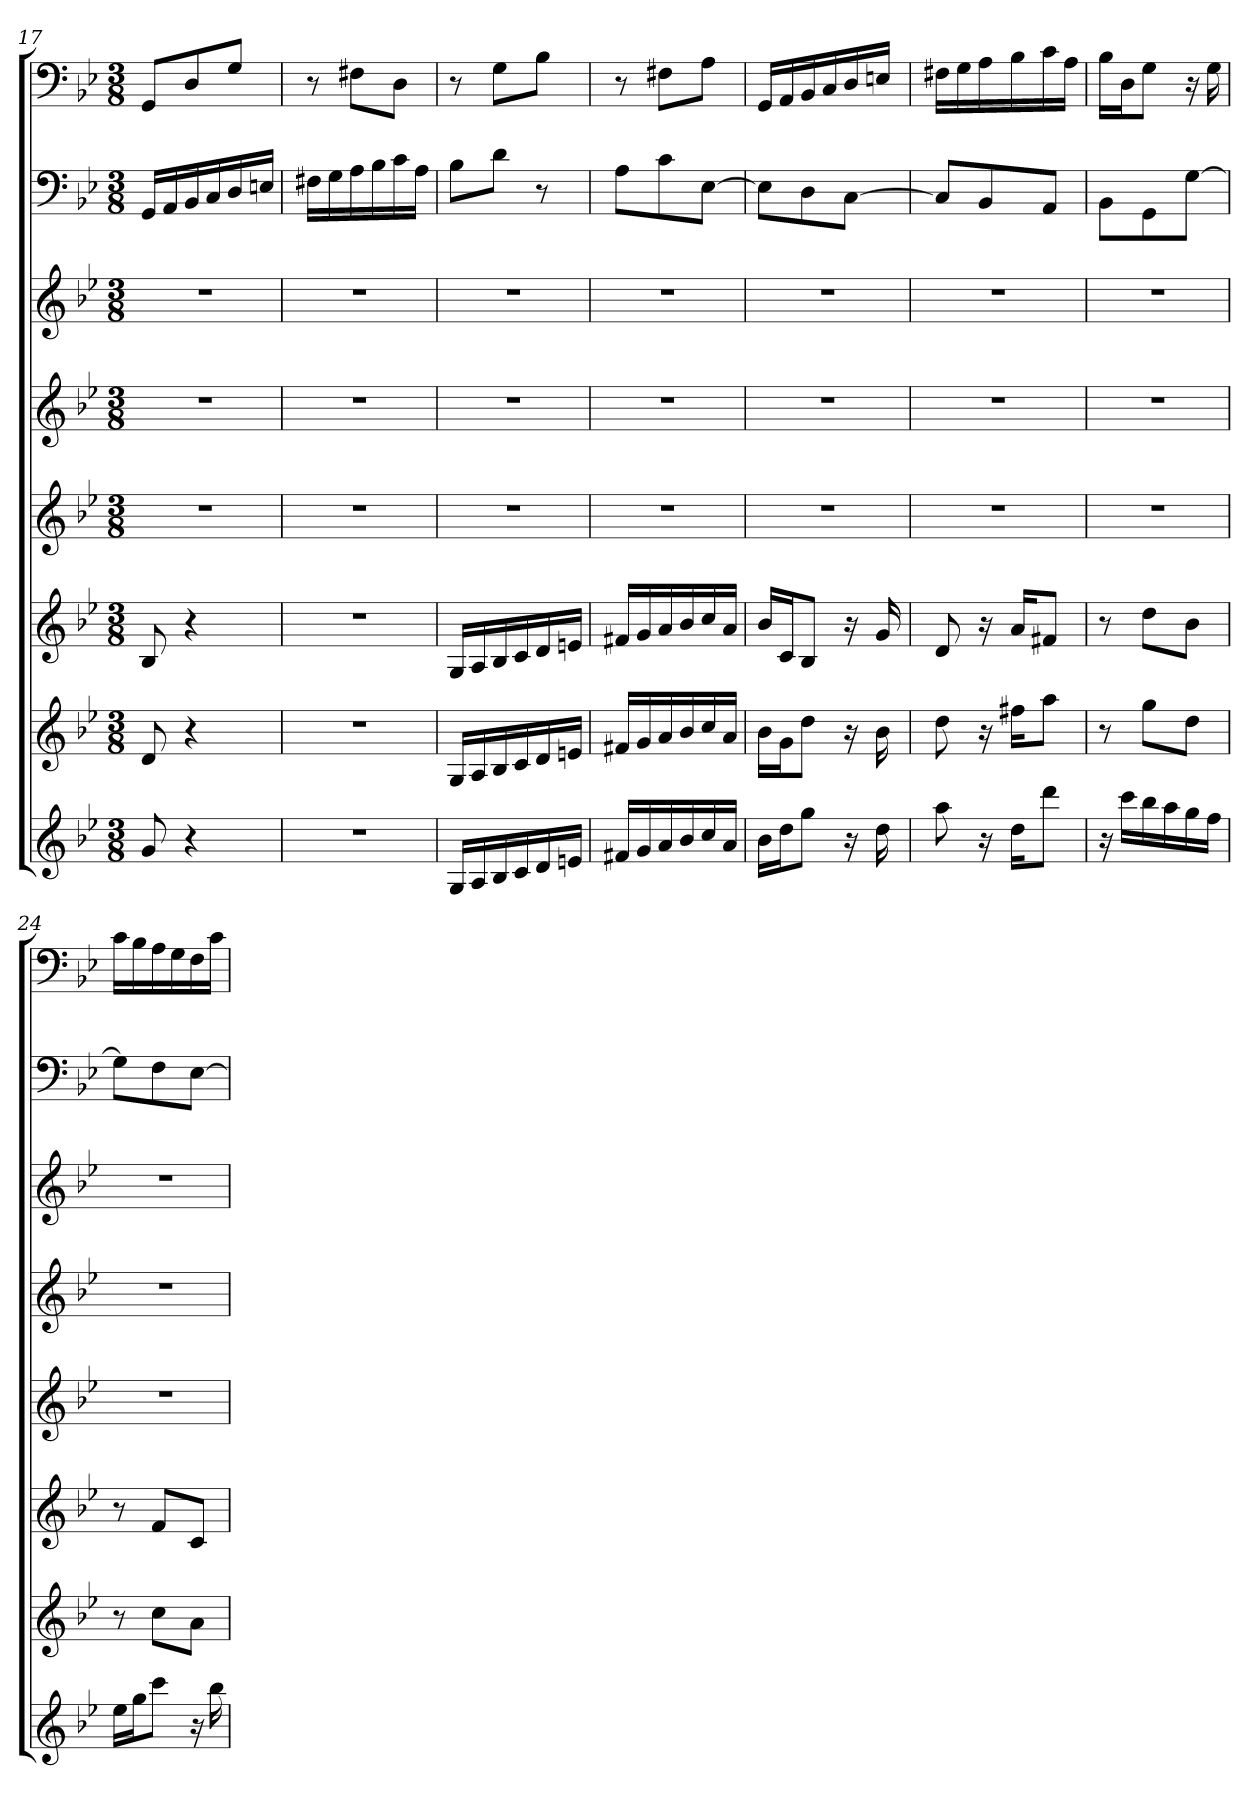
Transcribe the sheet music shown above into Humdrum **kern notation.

**kern	**kern	**kern	**kern	**kern	**kern	**kern	**kern
*part8	*part7	*part6	*part5	*part4	*part3	*part2	*part1
*staff8	*staff7	*staff6	*staff5	*staff4	*staff3	*staff2	*staff1
*clefG2	*clefG2	*clefG2	*clefG2	*clefG2	*clefG2	*clefF4	*clefF4
*k[b-e-]	*k[b-e-]	*k[b-e-]	*k[b-e-]	*k[b-e-]	*k[b-e-]	*k[b-e-]	*k[b-e-]
*g:	*g:	*g:	*g:	*g:	*g:	*g:	*g:
*M3/8	*M3/8	*M3/8	*M3/8	*M3/8	*M3/8	*M3/8	*M3/8
=17	=17	=17	=17	=17	=17	=17	=17
8g	8d	8B-	4.r	4.r	4.r	16GG/LL	8GG/L
.	.	.	.	.	.	16AA/	.
4r	4r	4r	.	.	.	16BB-/	8D/
.	.	.	.	.	.	16C/	.
.	.	.	.	.	.	16D/	8G/J
.	.	.	.	.	.	16En/JJ	.
=18	=18	=18	=18	=18	=18	=18	=18
4.r	4.r	4.r	4.r	4.r	4.r	16F#X\LL	8r
.	.	.	.	.	.	16G\	.
.	.	.	.	.	.	16A\	8F#X\L
.	.	.	.	.	.	16B-\	.
.	.	.	.	.	.	16c\	8D\J
.	.	.	.	.	.	16A\JJ	.
=19	=19	=19	=19	=19	=19	=19	=19
16G/LL	16G/LL	16G/LL	4.r	4.r	4.r	8B-\L	8r
16A/	16A/	16A/	.	.	.	.	.
16B-/	16B-/	16B-/	.	.	.	8d\J	8G\L
16c/	16c/	16c/	.	.	.	.	.
16d/	16d/	16d/	.	.	.	8r	8B-\J
16en/JJ	16en/JJ	16en/JJ	.	.	.	.	.
=20	=20	=20	=20	=20	=20	=20	=20
16f#X/LL	16f#X/LL	16f#X/LL	4.r	4.r	4.r	8A\L	8r
16g/	16g/	16g/	.	.	.	.	.
16a/	16a/	16a/	.	.	.	8c\	8F#X\L
16b-/	16b-/	16b-/	.	.	.	.	.
16cc/	16cc/	16cc/	.	.	.	[8E-\J	8A\J
16a/JJ	16a/JJ	16a/JJ	.	.	.	.	.
=21	=21	=21	=21	=21	=21	=21	=21
16b-\LL	16b-\LL	16b-/LL	4.r	4.r	4.r	8E-\L]	16GG/LL
16dd\J	16g\J	16c/J	.	.	.	.	16AA/
8gg\J	8dd\J	8B-/J	.	.	.	8D\	16BB-/
.	.	.	.	.	.	.	16C/
16r	16r	16r	.	.	.	[8C\J	16D/
16dd	16b-	16g	.	.	.	.	16En/JJ
=22	=22	=22	=22	=22	=22	=22	=22
8aa	8dd	8d	4.r	4.r	4.r	8C/L]	16F#X\LL
.	.	.	.	.	.	.	16G\
16r	16r	16r	.	.	.	8BB-/	16A\
16dd\KL	16ff#X\KL	16a/KL	.	.	.	.	16B-\
8ddd\J	8aa\J	8f#X/J	.	.	.	8AA/J	16c\
.	.	.	.	.	.	.	16A\JJ
=23	=23	=23	=23	=23	=23	=23	=23
16r	8r	8r	4.r	4.r	4.r	8BB-\L	16B-\LL
16ccc\LL	.	.	.	.	.	.	16D\J
16bb-\	8gg\L	8dd\L	.	.	.	8GG\	8G\J
16aa\	.	.	.	.	.	.	.
16gg\	8dd\J	8b-\J	.	.	.	[8G\J	16r
16ff\JJ	.	.	.	.	.	.	16G
=24	=24	=24	=24	=24	=24	=24	=24
16ee-\LL	8r	8r	4.r	4.r	4.r	8G\L]	16c\LL
16gg\J	.	.	.	.	.	.	16B-\
8ccc\J	8cc\L	8f/L	.	.	.	8F\	16A\
.	.	.	.	.	.	.	16G\
16r	8a\J	8c/J	.	.	.	[8E-\J	16F\
16bb-	.	.	.	.	.	.	16c\JJ
=	=	=	=	=	=	=	=
*-	*-	*-	*-	*-	*-	*-	*-
